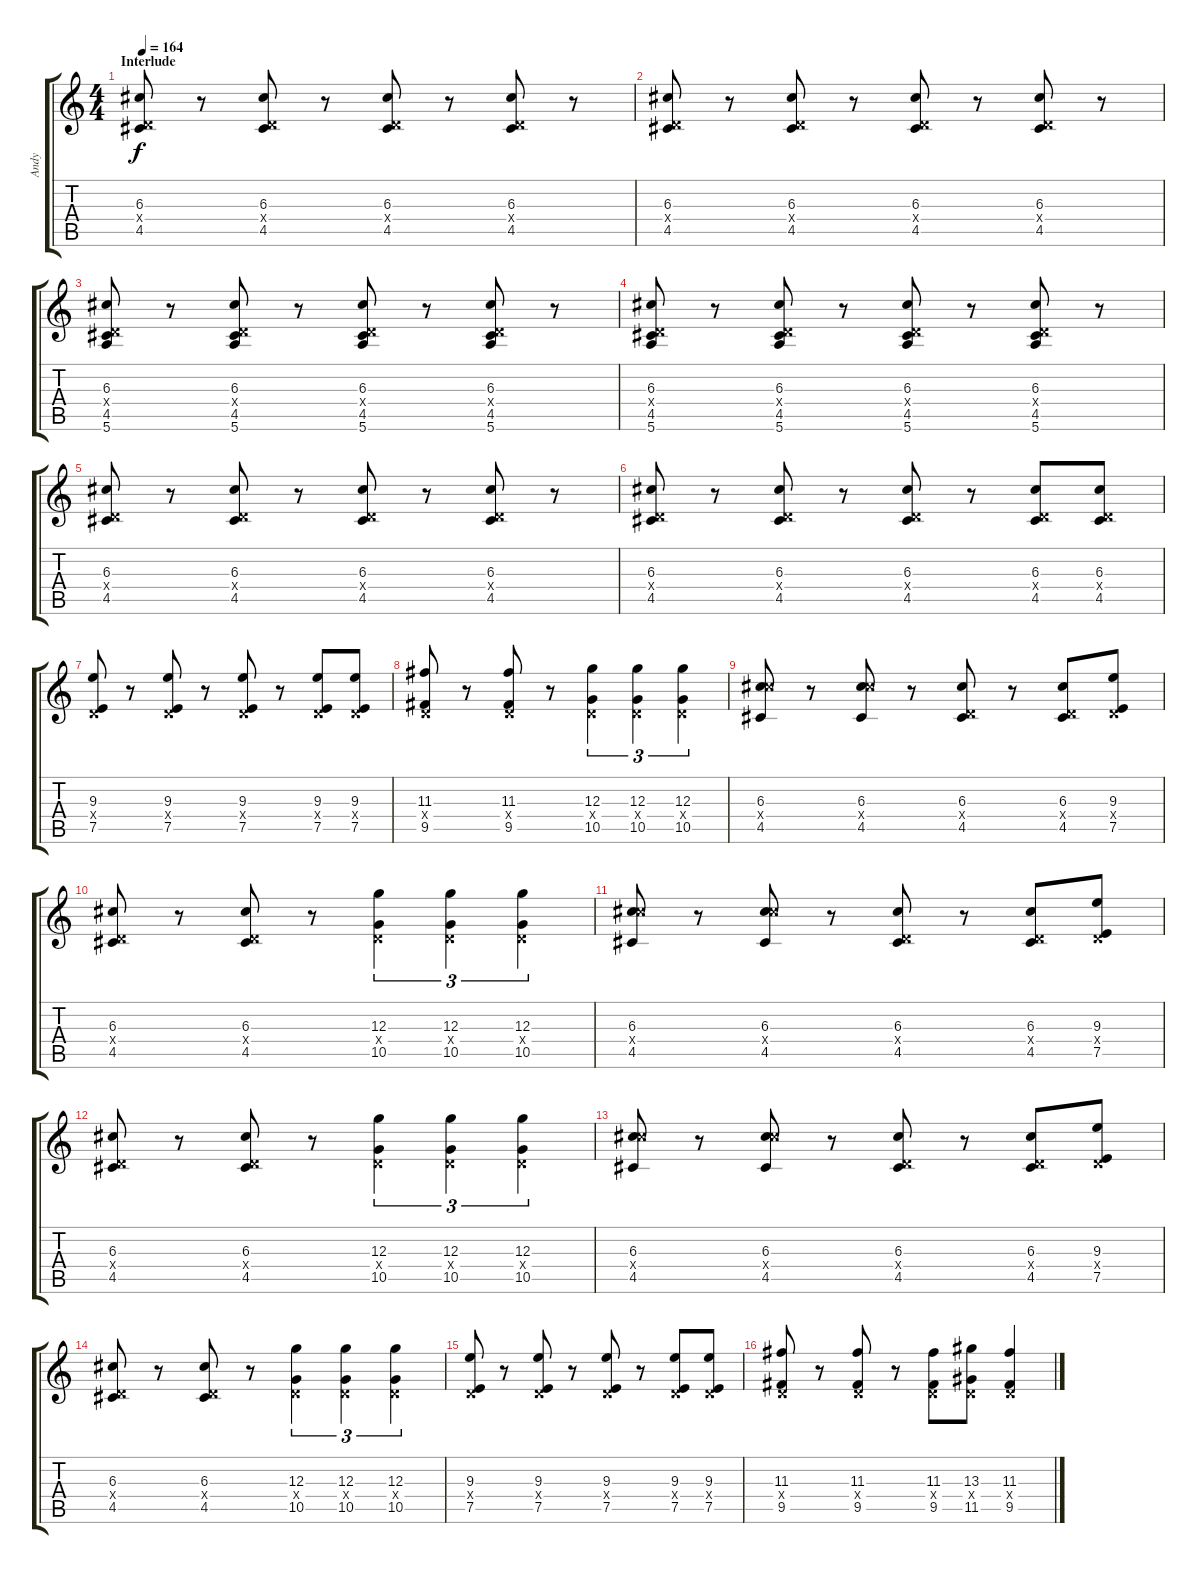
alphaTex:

\track ("Andy" "Andy") {instrument electricguitarjazz}
\staff {score tabs}
\tuning (E4 B3 G3 D3 A2 E2) {hide}
\ts (4 4)
\section ("" "Interlude")
\tempo 164
\clef g2
\ks c
(6.3 0.4{x} 4.5).8{dy f instrument distortionguitar} r.8 (6.3 0.4{x} 4.5).8 r.8 (6.3 0.4{x} 4.5).8 r.8 (6.3 0.4{x} 4.5).8 r.8 |
(6.3 0.4{x} 4.5).8 r.8 (6.3 0.4{x} 4.5).8 r.8 (6.3 0.4{x} 4.5).8 r.8 (6.3 0.4{x} 4.5).8 r.8 |
(6.3 0.4{x} 4.5 5.6).8 r.8 (6.3 0.4{x} 4.5 5.6).8 r.8 (6.3 0.4{x} 4.5 5.6).8 r.8 (6.3 0.4{x} 4.5 5.6).8 r.8 |
(6.3 0.4{x} 4.5 5.6).8 r.8 (6.3 0.4{x} 4.5 5.6).8 r.8 (6.3 0.4{x} 4.5 5.6).8 r.8 (6.3 0.4{x} 4.5 5.6).8 r.8 |
(6.3 0.4{x} 4.5).8 r.8 (6.3 0.4{x} 4.5).8 r.8 (6.3 0.4{x} 4.5).8 r.8 (6.3 0.4{x} 4.5).8 r.8 |
(6.3 0.4{x} 4.5).8 r.8 (6.3 0.4{x} 4.5).8 r.8 (6.3 0.4{x} 4.5).8 r.8 (6.3 0.4{x} 4.5).8 (6.3 0.4{x} 4.5).8 |
(9.3 0.4{x} 7.5).8 r.8 (9.3 0.4{x} 7.5).8 r.8 (9.3 0.4{x} 7.5).8 r.8 (9.3 0.4{x} 7.5).8 (9.3 0.4{x} 7.5).8 |
(11.3 0.4{x} 9.5).8 r.8 (11.3 0.4{x} 9.5).8 r.8 (12.3 0.4{x} 10.5).4{tu (3 2)} (12.3 0.4{x} 10.5).4{tu (3 2)} (12.3 0.4{x} 10.5).4{tu (3 2)} |
(6.3 11.4{x} 4.5).8{instrument distortionguitar} r.8 (6.3 11.4{x} 4.5).8 r.8 (6.3 0.4{x} 4.5).8 r.8 (6.3 0.4{x} 4.5).8 (9.3 0.4{x} 7.5).8 |
(6.3 0.4{x} 4.5).8 r.8 (6.3 0.4{x} 4.5).8 r.8 (12.3 0.4{x} 10.5).4{tu (3 2)} (12.3 0.4{x} 10.5).4{tu (3 2)} (12.3 0.4{x} 10.5).4{tu (3 2)} |
(6.3 11.4{x} 4.5).8{instrument distortionguitar} r.8 (6.3 11.4{x} 4.5).8 r.8 (6.3 0.4{x} 4.5).8 r.8 (6.3 0.4{x} 4.5).8 (9.3 0.4{x} 7.5).8 |
(6.3 0.4{x} 4.5).8 r.8 (6.3 0.4{x} 4.5).8 r.8 (12.3 0.4{x} 10.5).4{tu (3 2)} (12.3 0.4{x} 10.5).4{tu (3 2)} (12.3 0.4{x} 10.5).4{tu (3 2)} |
(6.3 11.4{x} 4.5).8{instrument distortionguitar} r.8 (6.3 11.4{x} 4.5).8 r.8 (6.3 0.4{x} 4.5).8 r.8 (6.3 0.4{x} 4.5).8 (9.3 0.4{x} 7.5).8 |
(6.3 0.4{x} 4.5).8 r.8 (6.3 0.4{x} 4.5).8 r.8 (12.3 0.4{x} 10.5).4{tu (3 2)} (12.3 0.4{x} 10.5).4{tu (3 2)} (12.3 0.4{x} 10.5).4{tu (3 2)} |
(9.3 0.4{x} 7.5).8{instrument distortionguitar} r.8 (9.3 0.4{x} 7.5).8 r.8 (9.3 0.4{x} 7.5).8 r.8 (9.3 0.4{x} 7.5).8 (9.3 0.4{x} 7.5).8 |
(11.3 0.4{x} 9.5).8{instrument distortionguitar} r.8 (11.3 0.4{x} 9.5).8 r.8 (11.3 0.4{x} 9.5).8 (13.3 0.4{x} 11.5).8 (11.3 0.4{x} 9.5).4
